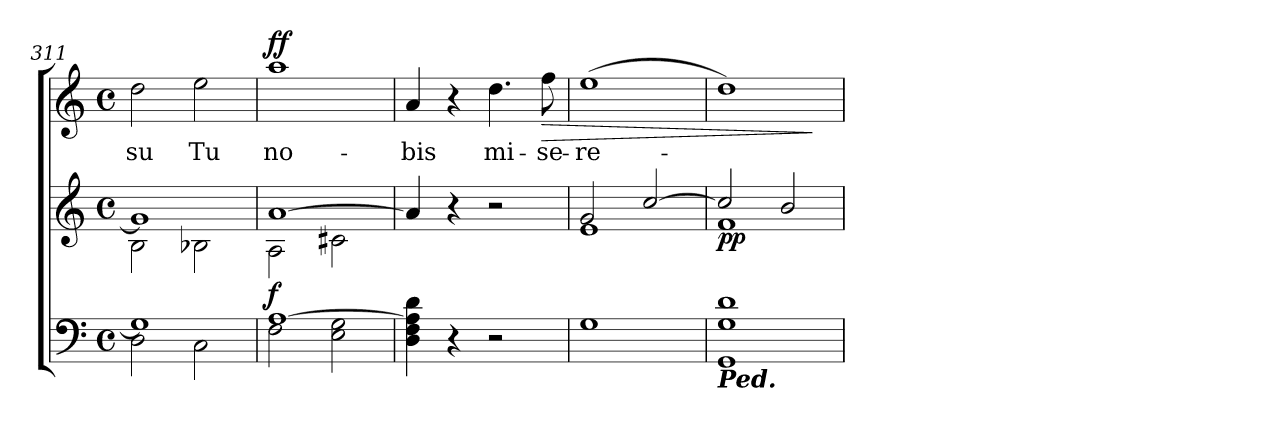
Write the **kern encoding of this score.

**kern	**kern	**dynam	**kern	**text	**dynam
*part2	*part2	*part2	*part1	*part1	*part1
*staff3	*staff2	*staff2/3	*staff1	*staff1	*staff1
*clefF4	*clefG2	*	*clefG2	*	*
*	*	*	*ITrd7c12	*	*
*k[]	*k[]	*	*k[]	*	*
*C:	*C:	*	*C:	*	*
*M4/4	*M4/4	*	*M4/4	*	*
*met(c)	*met(c)	*	*met(c)	*	*
=311	=311	=311	=311	=311	=311
*^	*^	*	*	*	*
!	!	!	!	!	!	!LO:LY:b	!
1G]	2D\	1g]	2B\	.	2d\	-su	.
!	!	!	!	!	!	!LO:LY:b	!
.	2C\	.	2B-X\	.	2e\	Tu	.
=312	=312	=312	=312	=312	=312	=312	=312
!	!	!	!	!LO:DY:b	!	!LO:LY:b	!LO:DY:a
[>1A	2F\	[>1a	2A\	f	1a	no-	ff
.	2E\ 2G\	.	2c#X\	.	.	.	.
=313	=313	=313	=313	=313	=313	=313	=313
!	!	!	!	!	!	!LO:LY:b	!
*v	*v	*	*	*	*	*	*
*	*v	*v	*	*	*	*
4D\ 4F\ 4A\] 4d\	4a/]	.	4A/	-bis	.
4r	4r	.	4r	.	.
!	!	!	!	!LO:LY:b	!
2r	2r	.	4.d\	mi-	.
!	!	!	!	!LO:LY:b	!LO:HP:b
.	.	.	8f\	-se-	>
=314	=314	=314	=314	=314	=314
*	*^	*	*	*	*
!	!	!	!	!	!LO:LY:b	!
1G	2g/	1e	.	(>1e	-re-	.
.	[>2cc/	.	.	.	.	.
=315	=315	=315	=315	=315	=315	=315
*^	*	*	*	*	*	*
!LO:TX:b:Bi:t=Ped.	!	!	!	!	!	!	!
!	!	!	!	!LO:DY:b	!	!	!
1G 1d	1GG	2cc/]	1f	pp	1d)	.	.
.	.	2b/	.	.	.	.	.
*v	*v	*	*	*	*	*	*
*	*v	*v	*	*	*	*
.	.	.	.	.	]
=	=	=	=	=	=
*-	*-	*-	*-	*-	*-
